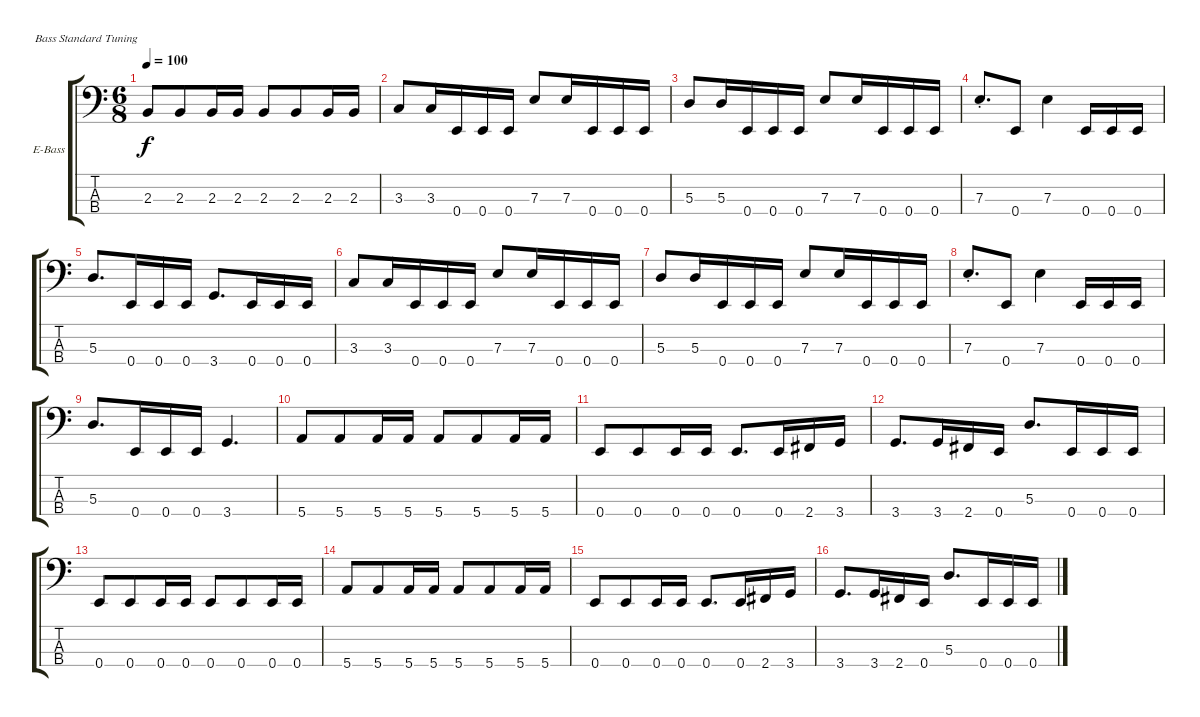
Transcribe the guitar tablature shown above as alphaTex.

\defaultSystemsLayout 4
\bracketExtendMode groupsimilarinstruments
\firstSystemTrackNameOrientation horizontal
\otherSystemsTrackNameOrientation horizontal
\track ("Peter Baltes" "E-Bass") {instrument electricbassfinger}
\staff {score tabs}
\tuning (G2 D2 A1 E1)
\ts (6 8)
\tempo 100
\clef f4
\ks c
2.3.8{dy f} 2.3.8 2.3.16 2.3.16 2.3.8 2.3.8 2.3.16 2.3.16 |
3.3.8 3.3.16 0.4.16 0.4.16 0.4.16 7.3.8 7.3.16 0.4.16 0.4.16 0.4.16 |
5.3.8 5.3.16 0.4.16 0.4.16 0.4.16 7.3.8 7.3.16 0.4.16 0.4.16 0.4.16 |
7.3{st}.8{d} 0.4.8 7.3.4 0.4.16 0.4.16 0.4.16 |
5.3.8{d} 0.4.16 0.4.16 0.4.16 3.4.8{d} 0.4.16 0.4.16 0.4.16 |
3.3.8 3.3.16 0.4.16 0.4.16 0.4.16 7.3.8 7.3.16 0.4.16 0.4.16 0.4.16 |
5.3.8 5.3.16 0.4.16 0.4.16 0.4.16 7.3.8 7.3.16 0.4.16 0.4.16 0.4.16 |
7.3{st}.8{d} 0.4.8 7.3.4 0.4.16 0.4.16 0.4.16 |
5.3.8{d} 0.4.16 0.4.16 0.4.16 3.4.4{d} |
5.4.8 5.4.8 5.4.16 5.4.16 5.4.8 5.4.8 5.4.16 5.4.16 |
0.4.8 0.4.8 0.4.16 0.4.16 0.4.8{d} 0.4.16 2.4.16 3.4.16 |
3.4.8{d} 3.4.16 2.4.16 0.4.16 5.3.8{d} 0.4.16 0.4.16 0.4.16 |
0.4.8 0.4.8 0.4.16 0.4.16 0.4.8 0.4.8 0.4.16 0.4.16 |
5.4.8 5.4.8 5.4.16 5.4.16 5.4.8 5.4.8 5.4.16 5.4.16 |
0.4.8 0.4.8 0.4.16 0.4.16 0.4.8{d} 0.4.16 2.4.16 3.4.16 |
3.4.8{d} 3.4.16 2.4.16 0.4.16 5.3.8{d} 0.4.16 0.4.16 0.4.16
